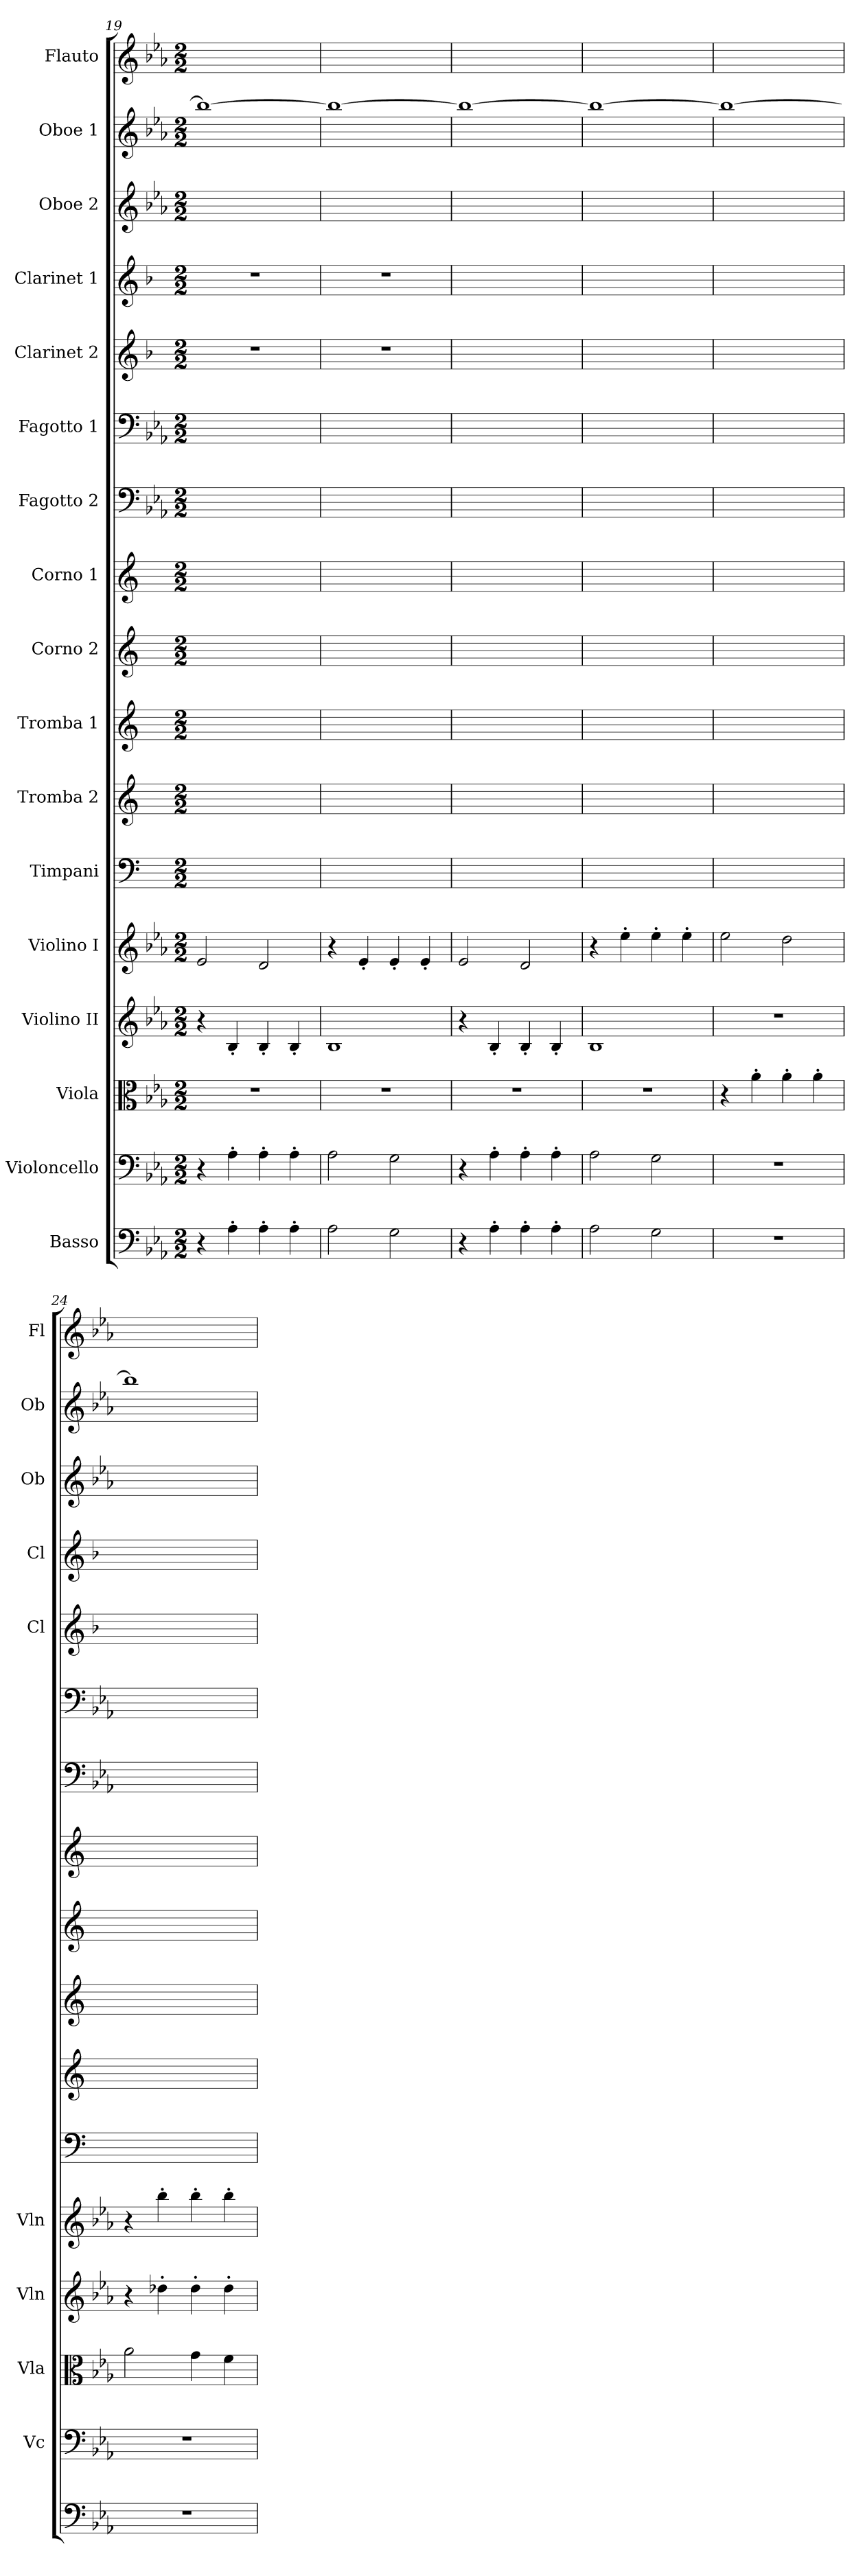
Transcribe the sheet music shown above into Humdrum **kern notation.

**kern	**kern	**kern	**kern	**kern	**kern	**kern	**kern	**kern	**kern	**kern	**kern	**kern	**kern	**kern	**kern	**kern
*part17	*part16	*part15	*part14	*part13	*part12	*part11	*part10	*part9	*part8	*part7	*part6	*part5	*part4	*part3	*part2	*part1
*staff17	*staff16	*staff15	*staff14	*staff13	*staff12	*staff11	*staff10	*staff9	*staff8	*staff7	*staff6	*staff5	*staff4	*staff3	*staff2	*staff1
*I"Basso	*I"Violoncello	*I"Viola	*I"Violino II	*I"Violino I	*I"Timpani	*I"Tromba 2	*I"Tromba 1	*I"Corno 2	*I"Corno 1	*I"Fagotto 2	*I"Fagotto 1	*I"Clarinet 2	*I"Clarinet 1	*I"Oboe 2	*I"Oboe 1	*I"Flauto
*	*I'Vc	*I'Vla	*I'Vln	*I'Vln	*	*	*	*	*	*	*	*I'Cl	*I'Cl	*I'Ob	*I'Ob	*I'Fl
*clefF4	*clefF4	*clefC3	*clefG2	*clefG2	*clefF4	*clefG2	*clefG2	*clefG2	*clefG2	*clefF4	*clefF4	*clefG2	*clefG2	*clefG2	*clefG2	*clefG2
*ITrd7c12	*	*	*	*	*	*ITrd-2c-3	*ITrd-2c-3	*ITrd5c9	*ITrd5c9	*	*	*ITrd1c2	*ITrd1c2	*	*	*
*k[b-e-a-]	*k[b-e-a-]	*k[b-e-a-]	*k[b-e-a-]	*k[b-e-a-]	*	*	*	*	*	*k[b-e-a-]	*k[b-e-a-]	*k[b-e-a-]	*k[b-e-a-]	*k[b-e-a-]	*k[b-e-a-]	*k[b-e-a-]
*M2/2	*M2/2	*M2/2	*M2/2	*M2/2	*M2/2	*M2/2	*M2/2	*M2/2	*M2/2	*M2/2	*M2/2	*M2/2	*M2/2	*M2/2	*M2/2	*M2/2
=19	=19	=19	=19	=19	=19	=19	=19	=19	=19	=19	=19	=19	=19	=19	=19	=19
4r	4r	1r	4r	2e-	1ryy	1ryy	1ryy	1ryy	1ryy	1ryy	1ryy	1r	1r	1ryy	1bb-_	1ryy
4AA-'	4A-'	.	4B-'	.	.	.	.	.	.	.	.	.	.	.	.	.
4AA-'	4A-'	.	4B-'	2d	.	.	.	.	.	.	.	.	.	.	.	.
4AA-'	4A-'	.	4B-'	.	.	.	.	.	.	.	.	.	.	.	.	.
=20	=20	=20	=20	=20	=20	=20	=20	=20	=20	=20	=20	=20	=20	=20	=20	=20
2AA-	2A-	1r	1B-	4r	1ryy	1ryy	1ryy	1ryy	1ryy	1ryy	1ryy	1r	1r	1ryy	1bb-_	1ryy
.	.	.	.	4e-'	.	.	.	.	.	.	.	.	.	.	.	.
2GG	2G	.	.	4e-'	.	.	.	.	.	.	.	.	.	.	.	.
.	.	.	.	4e-'	.	.	.	.	.	.	.	.	.	.	.	.
=21	=21	=21	=21	=21	=21	=21	=21	=21	=21	=21	=21	=21	=21	=21	=21	=21
4r	4r	1r	4r	2e-	1ryy	1ryy	1ryy	1ryy	1ryy	1ryy	1ryy	1ryy	1ryy	1ryy	1bb-_	1ryy
4AA-'	4A-'	.	4B-'	.	.	.	.	.	.	.	.	.	.	.	.	.
4AA-'	4A-'	.	4B-'	2d	.	.	.	.	.	.	.	.	.	.	.	.
4AA-'	4A-'	.	4B-'	.	.	.	.	.	.	.	.	.	.	.	.	.
=22	=22	=22	=22	=22	=22	=22	=22	=22	=22	=22	=22	=22	=22	=22	=22	=22
2AA-	2A-	1r	1B-	4r	1ryy	1ryy	1ryy	1ryy	1ryy	1ryy	1ryy	1ryy	1ryy	1ryy	1bb-_	1ryy
.	.	.	.	4ee-'	.	.	.	.	.	.	.	.	.	.	.	.
2GG	2G	.	.	4ee-'	.	.	.	.	.	.	.	.	.	.	.	.
.	.	.	.	4ee-'	.	.	.	.	.	.	.	.	.	.	.	.
=23	=23	=23	=23	=23	=23	=23	=23	=23	=23	=23	=23	=23	=23	=23	=23	=23
1r	1r	4r	1r	2ee-	1ryy	1ryy	1ryy	1ryy	1ryy	1ryy	1ryy	1ryy	1ryy	1ryy	1bb-_	1ryy
.	.	4a-'	.	.	.	.	.	.	.	.	.	.	.	.	.	.
.	.	4a-'	.	2dd	.	.	.	.	.	.	.	.	.	.	.	.
.	.	4a-'	.	.	.	.	.	.	.	.	.	.	.	.	.	.
=24	=24	=24	=24	=24	=24	=24	=24	=24	=24	=24	=24	=24	=24	=24	=24	=24
1r	1r	2a-	4r	4r	1ryy	1ryy	1ryy	1ryy	1ryy	1ryy	1ryy	1ryy	1ryy	1ryy	1bb-]	1ryy
.	.	.	4dd-X'	4bb-'	.	.	.	.	.	.	.	.	.	.	.	.
.	.	4g	4dd-'	4bb-'	.	.	.	.	.	.	.	.	.	.	.	.
.	.	4f	4dd-'	4bb-'	.	.	.	.	.	.	.	.	.	.	.	.
=	=	=	=	=	=	=	=	=	=	=	=	=	=	=	=	=
*-	*-	*-	*-	*-	*-	*-	*-	*-	*-	*-	*-	*-	*-	*-	*-	*-
